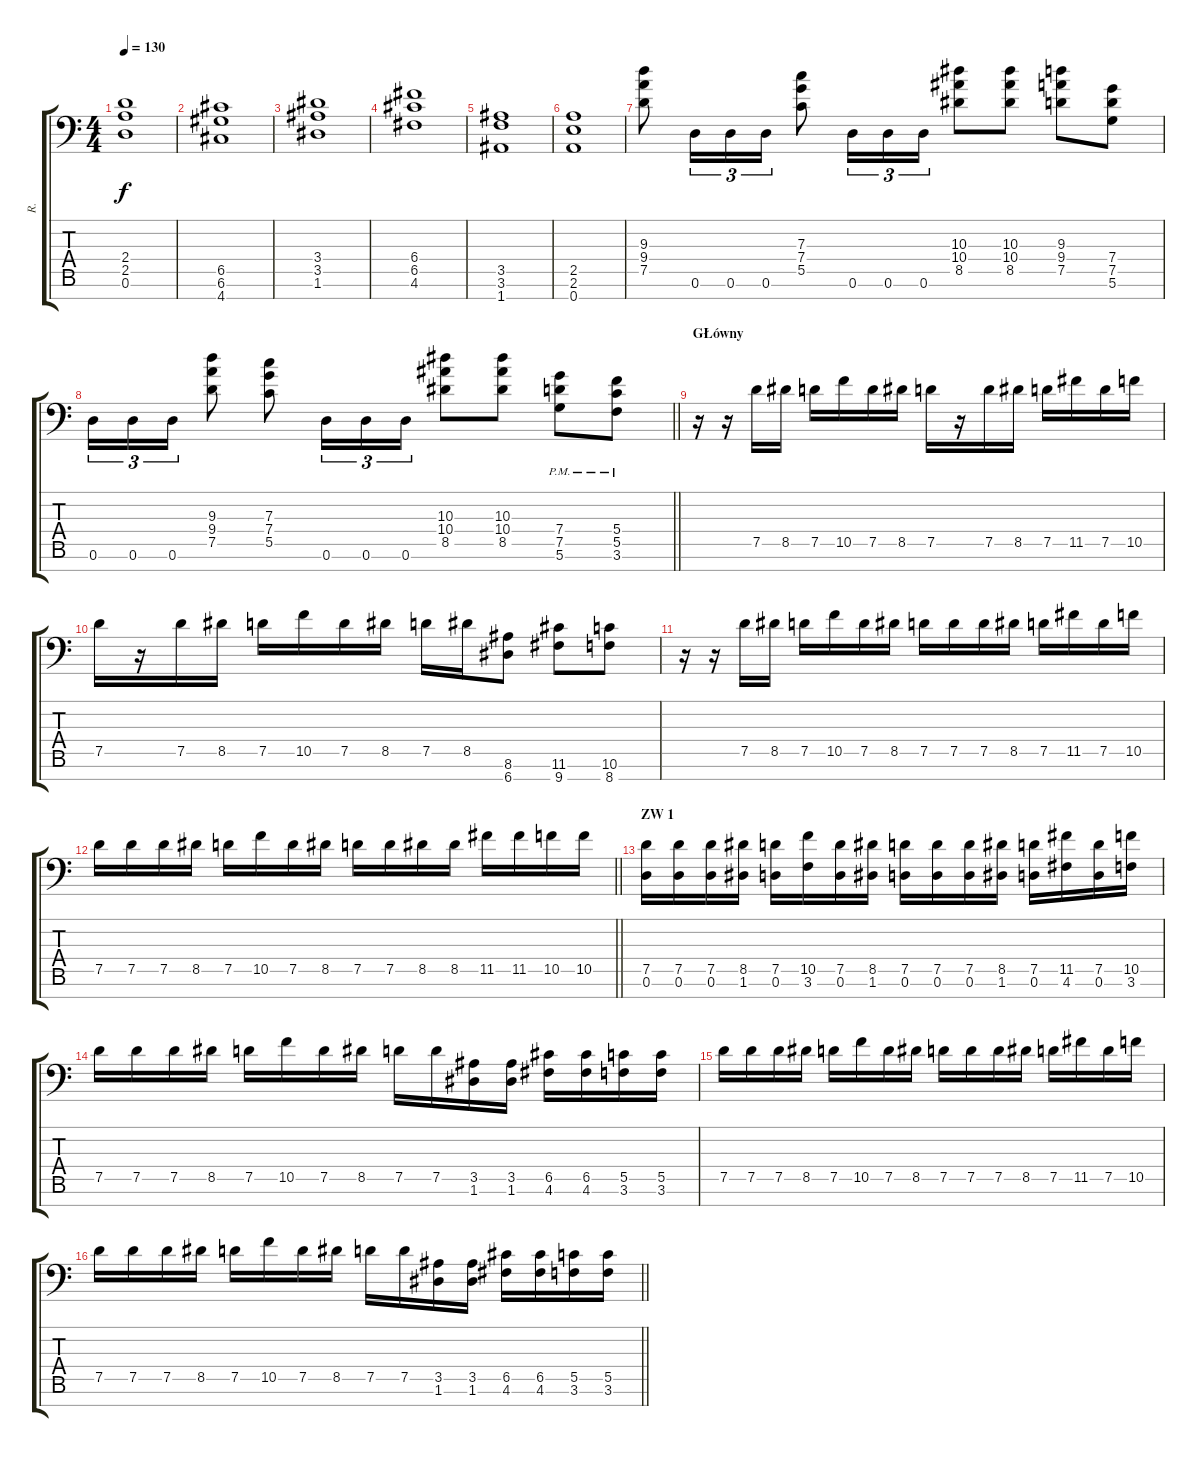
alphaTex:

\track ("R." "R.") {instrument distortionguitar}
\staff {score tabs}
\tuning (D4 A3 F3 C3 G2 D2 A1) {hide}
\ts (4 4)
\tempo 130
\clef f4
\ks c
(2.4 2.5 0.6).1{dy f} |
(6.5 6.6 4.7).1 |
(3.4 3.5 1.6).1 |
(6.4 6.5 4.6).1 |
(3.5 3.6 1.7).1 |
(2.5 2.6 0.7).1 |
(9.3 9.4 7.5).8 0.6.16{tu (3 2)} 0.6.16{tu (3 2)} 0.6.16{tu (3 2)} (7.3 7.4 5.5).8 0.6.16{tu (3 2)} 0.6.16{tu (3 2)} 0.6.16{tu (3 2)} (10.3 10.4 8.5).8 (10.3 10.4 8.5).8 (9.3 9.4 7.5).8 (7.4 7.5 5.6).8 |
\barLineRight lightlight
0.6.16{tu (3 2)} 0.6.16{tu (3 2)} 0.6.16{tu (3 2)} (9.3 9.4 7.5).8 (7.3 7.4 5.5).8 0.6.16{tu (3 2)} 0.6.16{tu (3 2)} 0.6.16{tu (3 2)} (10.3 10.4 8.5).8 (10.3 10.4 8.5).8 (7.4{pm} 7.5{pm} 5.6{pm}).8 (5.4{pm} 5.5{pm} 3.6{pm}).8 |
\section ("" "GŁówny")
r.16 r.16 7.5.16 8.5.16 7.5.16 10.5.16 7.5.16 8.5.16 7.5.16 r.16 7.5.16 8.5.16 7.5.16 11.5.16 7.5.16 10.5.16 |
7.5.16 r.16 7.5.16 8.5.16 7.5.16 10.5.16 7.5.16 8.5.16 7.5.16 8.5.16 (8.6 6.7).8 (11.6 9.7).8 (10.6 8.7).8 |
r.16 r.16 7.5.16 8.5.16 7.5.16 10.5.16 7.5.16 8.5.16 7.5.16 7.5.16 7.5.16 8.5.16 7.5.16 11.5.16 7.5.16 10.5.16 |
\barLineRight lightlight
7.5.16 7.5.16 7.5.16 8.5.16 7.5.16 10.5.16 7.5.16 8.5.16 7.5.16 7.5.16 8.5.16 8.5.16 11.5.16 11.5.16 10.5.16 10.5.16 |
\section ("" "ZW 1")
(7.5 0.6).16 (7.5 0.6).16 (7.5 0.6).16 (8.5 1.6).16 (7.5 0.6).16 (10.5 3.6).16 (7.5 0.6).16 (8.5 1.6).16 (7.5 0.6).16 (7.5 0.6).16 (7.5 0.6).16 (8.5 1.6).16 (7.5 0.6).16 (11.5 4.6).16 (7.5 0.6).16 (10.5 3.6).16 |
7.5.16 7.5.16 7.5.16 8.5.16 7.5.16 10.5.16 7.5.16 8.5.16 7.5.16 7.5.16 (3.5 1.6).16 (3.5 1.6).16 (6.5 4.6).16 (6.5 4.6).16 (5.5 3.6).16 (5.5 3.6).16 |
7.5.16 7.5.16 7.5.16 8.5.16 7.5.16 10.5.16 7.5.16 8.5.16 7.5.16 7.5.16 7.5.16 8.5.16 7.5.16 11.5.16 7.5.16 10.5.16 |
\barLineRight lightlight
7.5.16 7.5.16 7.5.16 8.5.16 7.5.16 10.5.16 7.5.16 8.5.16 7.5.16 7.5.16 (3.5 1.6).16 (3.5 1.6).16 (6.5 4.6).16 (6.5 4.6).16 (5.5 3.6).16 (5.5 3.6).16
